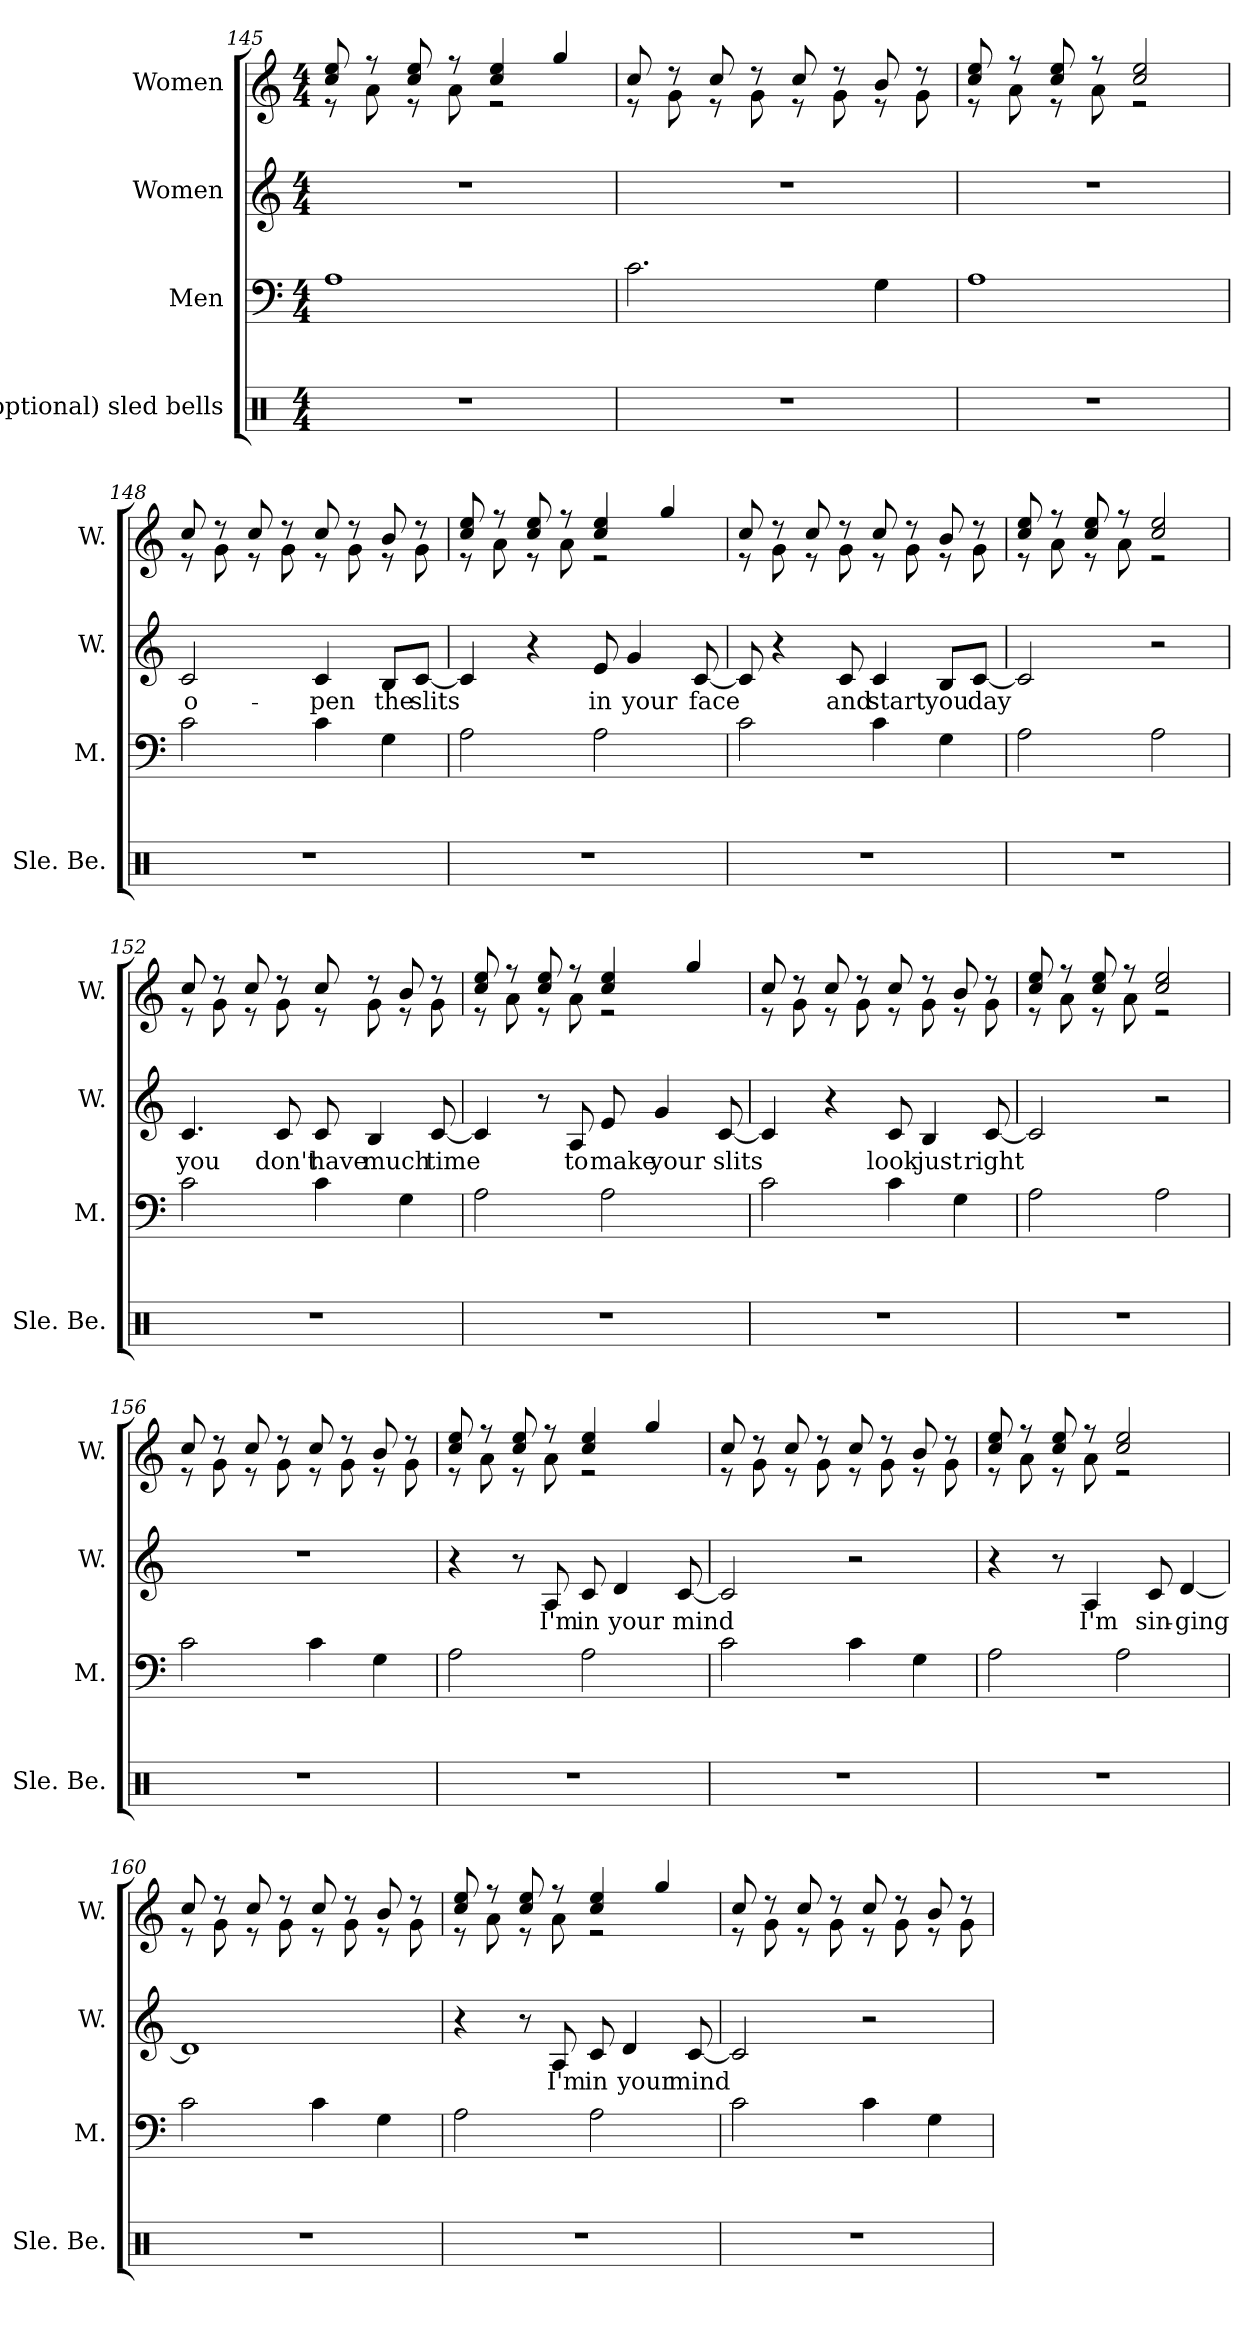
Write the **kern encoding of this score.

**kern	**kern	**kern	**text	**kern
*part4	*part3	*part2	*part2	*part1
*staff4	*staff3	*staff2	*staff2	*staff1
*I"(optional) sled bells	*I"Men	*I"Women	*	*I"Women
*I'Sle. Be.	*I'M.	*I'W.	*	*I'W.
*clefX	*clefF4	*clefG2	*	*clefG2
*k[]	*k[]	*k[]	*	*k[]
*M4/4	*M4/4	*M4/4	*	*M4/4
=145	=145	=145	=145	=145
*	*	*	*	*^
1r	1A	1r	.	8cc/ 8ee/	8r
.	.	.	.	8r	8a\
.	.	.	.	8cc/ 8ee/	8r
.	.	.	.	8r	8a\
.	.	.	.	4cc/ 4ee/	2r
.	.	.	.	4gg/	.
=146	=146	=146	=146	=146	=146
1r	2.c\	1r	.	8cc/	8r
.	.	.	.	8r	8g\
.	.	.	.	8cc/	8r
.	.	.	.	8r	8g\
.	.	.	.	8cc/	8r
.	.	.	.	8r	8g\
.	4G\	.	.	8b/	8r
.	.	.	.	8r	8g\
=147	=147	=147	=147	=147	=147
1r	1A	1r	.	8cc/ 8ee/	8r
.	.	.	.	8r	8a\
.	.	.	.	8cc/ 8ee/	8r
.	.	.	.	8r	8a\
.	.	.	.	2cc/ 2ee/	2r
!!LO:PB:g=z	!!
=148	=148	=148	=148	=148	=148
!	!	!	!LO:LY:b	!	!
1r	2c\	2c/	o-	8cc/	8r
.	.	.	.	8r	8g\
.	.	.	.	8cc/	8r
.	.	.	.	8r	8g\
!	!	!	!LO:LY:b	!	!
.	4c\	4c/	-pen	8cc/	8r
.	.	.	.	8r	8g\
!	!	!	!LO:LY:b	!	!
.	4G\	8B/L	the	8b/	8r
!	!	!	!LO:LY:b	!	!
.	.	[8c/J	slits	8r	8g\
=149	=149	=149	=149	=149	=149
1r	2A\	4c/]	.	8cc/ 8ee/	8r
.	.	.	.	8r	8a\
.	.	4r	.	8cc/ 8ee/	8r
.	.	.	.	8r	8a\
!	!	!	!LO:LY:b	!	!
.	2A\	8e/	in	4cc/ 4ee/	2r
!	!	!	!LO:LY:b	!	!
.	.	4g/	your	.	.
.	.	.	.	4gg/	.
!	!	!	!LO:LY:b	!	!
.	.	[8c/	face	.	.
=150	=150	=150	=150	=150	=150
1r	2c\	8c/]	.	8cc/	8r
.	.	4r	.	8r	8g\
.	.	.	.	8cc/	8r
!	!	!	!LO:LY:b	!	!
.	.	8c/	and	8r	8g\
!	!	!	!LO:LY:b	!	!
.	4c\	4c/	start	8cc/	8r
.	.	.	.	8r	8g\
!	!	!	!LO:LY:b	!	!
.	4G\	8B/L	you	8b/	8r
!	!	!	!LO:LY:b	!	!
.	.	[8c/J	day	8r	8g\
!!LO:LB:g=z	!!
=151	=151	=151	=151	=151	=151
1r	2A\	2c/]	.	8cc/ 8ee/	8r
.	.	.	.	8r	8a\
.	.	.	.	8cc/ 8ee/	8r
.	.	.	.	8r	8a\
.	2A\	2r	.	2cc/ 2ee/	2r
=152	=152	=152	=152	=152	=152
!	!	!	!LO:LY:b	!	!
1r	2c\	4.c/	you	8cc/	8r
.	.	.	.	8r	8g\
.	.	.	.	8cc/	8r
!	!	!	!LO:LY:b	!	!
.	.	8c/	don't	8r	8g\
!	!	!	!LO:LY:b	!	!
.	4c\	8c/	have	8cc/	8r
!	!	!	!LO:LY:b	!	!
.	.	4B/	much	8r	8g\
.	4G\	.	.	8b/	8r
!	!	!	!LO:LY:b	!	!
.	.	[8c/	time	8r	8g\
=153	=153	=153	=153	=153	=153
1r	2A\	4c/]	.	8cc/ 8ee/	8r
.	.	.	.	8r	8a\
.	.	8r	.	8cc/ 8ee/	8r
!	!	!	!LO:LY:b	!	!
.	.	8A/	to	8r	8a\
!	!	!	!LO:LY:b	!	!
.	2A\	8e/	make	4cc/ 4ee/	2r
!	!	!	!LO:LY:b	!	!
.	.	4g/	your	.	.
.	.	.	.	4gg/	.
!	!	!	!LO:LY:b	!	!
.	.	[8c/	slits	.	.
!!LO:LB:g=z	!!
=154	=154	=154	=154	=154	=154
1r	2c\	4c/]	.	8cc/	8r
.	.	.	.	8r	8g\
.	.	4r	.	8cc/	8r
.	.	.	.	8r	8g\
!	!	!	!LO:LY:b	!	!
.	4c\	8c/	look	8cc/	8r
!	!	!	!LO:LY:b	!	!
.	.	4B/	just	8r	8g\
.	4G\	.	.	8b/	8r
!	!	!	!LO:LY:b	!	!
.	.	[8c/	right	8r	8g\
=155	=155	=155	=155	=155	=155
1r	2A\	2c/]	.	8cc/ 8ee/	8r
.	.	.	.	8r	8a\
.	.	.	.	8cc/ 8ee/	8r
.	.	.	.	8r	8a\
.	2A\	2r	.	2cc/ 2ee/	2r
=156	=156	=156	=156	=156	=156
1r	2c\	1r	.	8cc/	8r
.	.	.	.	8r	8g\
.	.	.	.	8cc/	8r
.	.	.	.	8r	8g\
.	4c\	.	.	8cc/	8r
.	.	.	.	8r	8g\
.	4G\	.	.	8b/	8r
.	.	.	.	8r	8g\
!!LO:LB:g=z	!!
=157	=157	=157	=157	=157	=157
1r	2A\	4r	.	8cc/ 8ee/	8r
.	.	.	.	8r	8a\
.	.	8r	.	8cc/ 8ee/	8r
!	!	!	!LO:LY:b	!	!
.	.	8A/	I'm	8r	8a\
!	!	!	!LO:LY:b	!	!
.	2A\	8c/	in	4cc/ 4ee/	2r
!	!	!	!LO:LY:b	!	!
.	.	4d/	your	.	.
.	.	.	.	4gg/	.
!	!	!	!LO:LY:b	!	!
.	.	[8c/	mind	.	.
=158	=158	=158	=158	=158	=158
1r	2c\	2c/]	.	8cc/	8r
.	.	.	.	8r	8g\
.	.	.	.	8cc/	8r
.	.	.	.	8r	8g\
.	4c\	2r	.	8cc/	8r
.	.	.	.	8r	8g\
.	4G\	.	.	8b/	8r
.	.	.	.	8r	8g\
=159	=159	=159	=159	=159	=159
1r	2A\	4r	.	8cc/ 8ee/	8r
.	.	.	.	8r	8a\
.	.	8r	.	8cc/ 8ee/	8r
!	!	!	!LO:LY:b	!	!
.	.	4A/	I'm	8r	8a\
.	2A\	.	.	2cc/ 2ee/	2r
!	!	!	!LO:LY:b	!	!
.	.	8c/	sin-	.	.
!	!	!	!LO:LY:b	!	!
.	.	[4d/	-ging	.	.
!!LO:PB:g=z	!!
=160	=160	=160	=160	=160	=160
1r	2c\	1d]	.	8cc/	8r
.	.	.	.	8r	8g\
.	.	.	.	8cc/	8r
.	.	.	.	8r	8g\
.	4c\	.	.	8cc/	8r
.	.	.	.	8r	8g\
.	4G\	.	.	8b/	8r
.	.	.	.	8r	8g\
=161	=161	=161	=161	=161	=161
1r	2A\	4r	.	8cc/ 8ee/	8r
.	.	.	.	8r	8a\
.	.	8r	.	8cc/ 8ee/	8r
!	!	!	!LO:LY:b	!	!
.	.	8A/	I'm	8r	8a\
!	!	!	!LO:LY:b	!	!
.	2A\	8c/	in	4cc/ 4ee/	2r
!	!	!	!LO:LY:b	!	!
.	.	4d/	your	.	.
.	.	.	.	4gg/	.
!	!	!	!LO:LY:b	!	!
.	.	[8c/	mind	.	.
=162	=162	=162	=162	=162	=162
1r	2c\	2c/]	.	8cc/	8r
.	.	.	.	8r	8g\
.	.	.	.	8cc/	8r
.	.	.	.	8r	8g\
.	4c\	2r	.	8cc/	8r
.	.	.	.	8r	8g\
.	4G\	.	.	8b/	8r
.	.	.	.	8r	8g\
*	*	*	*	*v	*v
=	=	=	=	=
*-	*-	*-	*-	*-
